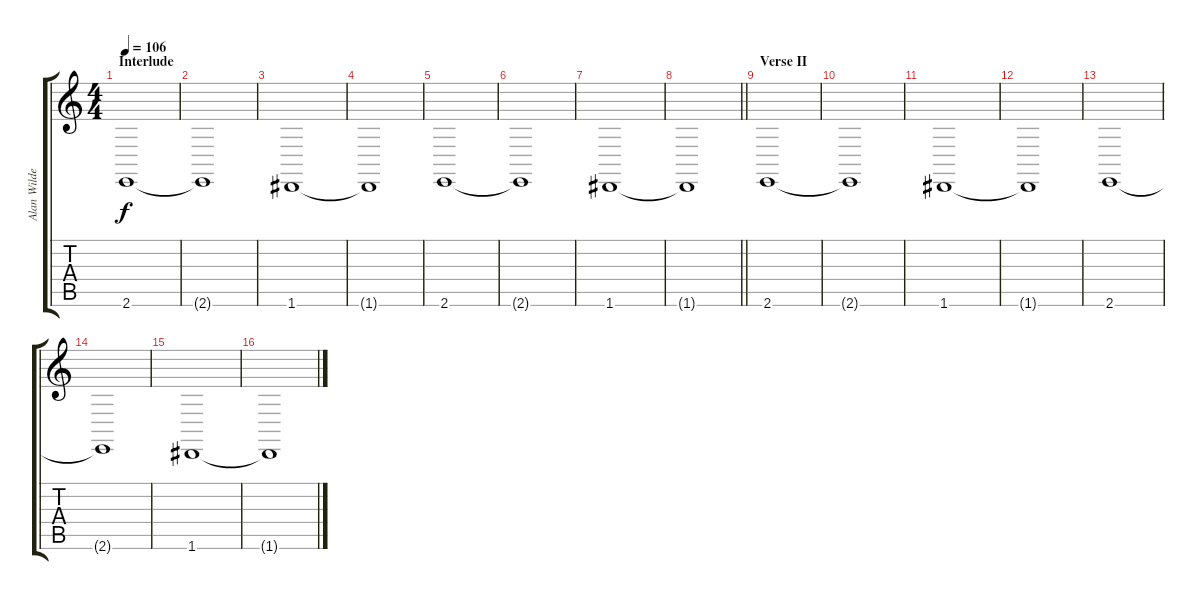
\track ("Alan Wilder - Keyboard I" "Alan Wilde") {instrument lead5charang}
\staff {score tabs}
\tuning (E4 B3 G3 D3 A2 D2) {hide}
\ts (4 4)
\section ("" "Interlude ")
\tempo 106
\clef g2
\ks c
2.6.1{dy f} |
2.6{t}.1 |
1.6.1 |
1.6{t}.1 |
2.6.1 |
2.6{t}.1 |
1.6.1 |
\barLineRight lightlight
1.6{t}.1 |
\section ("" "Verse II")
2.6.1 |
2.6{t}.1 |
1.6.1 |
1.6{t}.1 |
2.6.1 |
2.6{t}.1 |
1.6.1 |
1.6{t}.1
